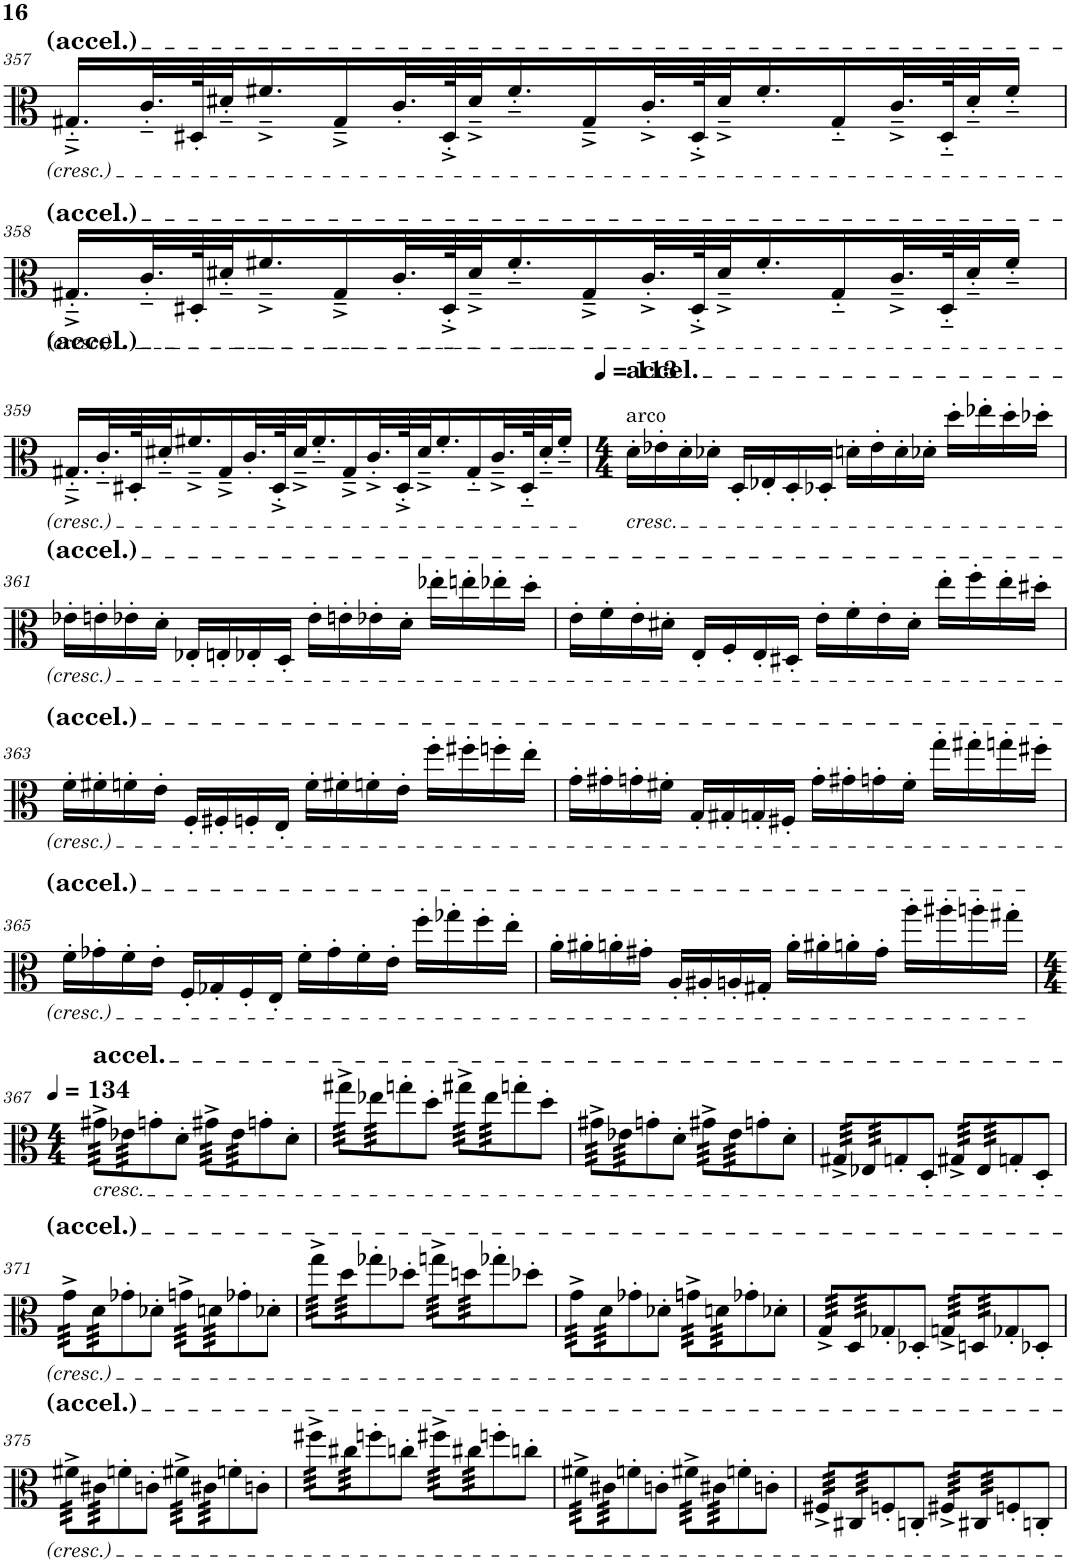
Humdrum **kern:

**kern
*part1
*staff1
*I"Viola
*I'Vla.
!!LO:PB:g=z
*clefC3
*k[]
*M4/4
=357
16.G#X'~^/LL
32.c'~/L
64D#X'/K
32d#X'~/J
16.f#X~^/
16G#~^/
32.c'/L
64D#'^/K
32d#~^/J
16.f#'~/
16G#~^/
32.c'^/L
64D#'^/K
32d#~^/J
16.f#'/
16G#'~/
32.c~^/L
64D#'~/K
32d#'~/J
16f#'~/JJ
!!LO:LB:g=z
=358
16.G#X'~^/LL
32.c'~/L
64D#X'/K
32d#X'~/J
16.f#X~^/
16G#~^/
32.c'/L
64D#'^/K
32d#~^/J
16.f#'~/
16G#~^/
32.c'^/L
64D#'^/K
32d#~^/J
16.f#'/
16G#'~/
32.c~^/L
64D#'~/K
32d#'~/J
16f#'~/JJ
!!LO:LB:g=z
=359
16.G#X'~^/LL
32.c'~/L
64D#X'/K
32d#X'~/J
16.f#X~^/
16G#~^/
32.c'/L
64D#'^/K
32d#~^/J
16.f#'~/
16G#~^/
32.c'^/L
64D#'^/K
32d#~^/J
16.f#'/
16G#'~/
32.c~^/L
64D#'~/K
32d#'~/J
16f#'~/JJ
=360
*M4/4
*MM113
!LO:TX:a:t=arco
!LO:TX:b:i:t=cresc.
!LO:TX:a:t=accel.
16d'\LL
16e-X'\
16d'\
16d-X'\JJ
16D'/LL
16E-X'/
16D'/
16D-X'/JJ
16dn'\LL
16e-'\
16d'\
16d-X'\JJ
16dd'\LL
16ee-X'\
16dd'\
16dd-X'\JJ
!!LO:LB:g=z
=361
16e-X'\LL
16en'\
16e-X'\
16d'\JJ
16E-X'/LL
16En'/
16E-X'/
16D'/JJ
16e-'\LL
16en'\
16e-X'\
16d'\JJ
16ee-X'\LL
16een'\
16ee-X'\
16dd'\JJ
=362
16e'\LL
16f'\
16e'\
16d#X'\JJ
16E'/LL
16F'/
16E'/
16D#X'/JJ
16e'\LL
16f'\
16e'\
16d#'\JJ
16ee'\LL
16ff'\
16ee'\
16dd#X'\JJ
!!LO:LB:g=z
=363
16f'\LL
16f#X'\
16fn'\
16e'\JJ
16F'/LL
16F#X'/
16Fn'/
16E'/JJ
16f'\LL
16f#X'\
16fn'\
16e'\JJ
16ff'\LL
16ff#X'\
16ffn'\
16ee'\JJ
=364
16g'\LL
16g#X'\
16gn'\
16f#X'\JJ
16G'/LL
16G#X'/
16Gn'/
16F#X'/JJ
16g'\LL
16g#X'\
16gn'\
16f#'\JJ
16gg'\LL
16gg#X'\
16ggn'\
16ff#X'\JJ
!!LO:LB:g=z
=365
16f'\LL
16g-X'\
16f'\
16e'\JJ
16F'/LL
16G-X'/
16F'/
16E'/JJ
16f'\LL
16g-'\
16f'\
16e'\JJ
16ff'\LL
16gg-X'\
16ff'\
16ee'\JJ
=366
16a'\LL
16a#X'\
16an'\
16g#X'\JJ
16A'/LL
16A#X'/
16An'/
16G#X'/JJ
16a'\LL
16a#X'\
16an'\
16g#'\JJ
16aa'\LL
16aa#X'\
16aan'\
16gg#X'\JJ
!!LO:LB:g=z
=367
*M4/4
*MM134
!LO:TX:a:t=accel.
!LO:TX:b:i:t=cresc.
*tremolo
64g#X^\LLLL
64g#X^\
64g#X^\
64g#X^\
64g#X^\
64g#X^\
64g#X^\
64g#X^\
64e-X\
64e-X\
64e-X\
64e-X\
64e-X\
64e-X\
64e-X\
64e-X\
*Xtremolo
8gn'\
8d'\J
*tremolo
64g#X^\LLLL
64g#X^\
64g#X^\
64g#X^\
64g#X^\
64g#X^\
64g#X^\
64g#X^\
64e-\
64e-\
64e-\
64e-\
64e-\
64e-\
64e-\
64e-\
*Xtremolo
8gn'\
8d'\J
=368
*tremolo
64gg#X^\LLLL
64gg#X^\
64gg#X^\
64gg#X^\
64gg#X^\
64gg#X^\
64gg#X^\
64gg#X^\
64ee-X\
64ee-X\
64ee-X\
64ee-X\
64ee-X\
64ee-X\
64ee-X\
64ee-X\
*Xtremolo
8ggn'\
8dd'\J
*tremolo
64gg#X^\LLLL
64gg#X^\
64gg#X^\
64gg#X^\
64gg#X^\
64gg#X^\
64gg#X^\
64gg#X^\
64ee-\
64ee-\
64ee-\
64ee-\
64ee-\
64ee-\
64ee-\
64ee-\
*Xtremolo
8ggn'\
8dd'\J
=369
*tremolo
64g#X^\LLLL
64g#X^\
64g#X^\
64g#X^\
64g#X^\
64g#X^\
64g#X^\
64g#X^\
64e-X\
64e-X\
64e-X\
64e-X\
64e-X\
64e-X\
64e-X\
64e-X\
*Xtremolo
8gn'\
8d'\J
*tremolo
64g#X^\LLLL
64g#X^\
64g#X^\
64g#X^\
64g#X^\
64g#X^\
64g#X^\
64g#X^\
64e-\
64e-\
64e-\
64e-\
64e-\
64e-\
64e-\
64e-\
*Xtremolo
8gn'\
8d'\J
=370
*tremolo
64G#X^/LLLL
64G#X^/
64G#X^/
64G#X^/
64G#X^/
64G#X^/
64G#X^/
64G#X^/
64E-X/
64E-X/
64E-X/
64E-X/
64E-X/
64E-X/
64E-X/
64E-X/
*Xtremolo
8Gn'/
8D'/J
*tremolo
64G#X^/LLLL
64G#X^/
64G#X^/
64G#X^/
64G#X^/
64G#X^/
64G#X^/
64G#X^/
64E-/
64E-/
64E-/
64E-/
64E-/
64E-/
64E-/
64E-/
*Xtremolo
8Gn'/
8D'/J
!!LO:LB:g=z
=371
*tremolo
64g^\LLLL
64g^\
64g^\
64g^\
64g^\
64g^\
64g^\
64g^\
64d\
64d\
64d\
64d\
64d\
64d\
64d\
64d\
*Xtremolo
8g-X'\
8d-X'\J
*tremolo
64gn^\LLLL
64gn^\
64gn^\
64gn^\
64gn^\
64gn^\
64gn^\
64gn^\
64dn\
64dn\
64dn\
64dn\
64dn\
64dn\
64dn\
64dn\
*Xtremolo
8g-X'\
8d-X'\J
=372
*tremolo
64gg^\LLLL
64gg^\
64gg^\
64gg^\
64gg^\
64gg^\
64gg^\
64gg^\
64dd\
64dd\
64dd\
64dd\
64dd\
64dd\
64dd\
64dd\
*Xtremolo
8gg-X'\
8dd-X'\J
*tremolo
64ggn^\LLLL
64ggn^\
64ggn^\
64ggn^\
64ggn^\
64ggn^\
64ggn^\
64ggn^\
64ddn\
64ddn\
64ddn\
64ddn\
64ddn\
64ddn\
64ddn\
64ddn\
*Xtremolo
8gg-X'\
8dd-X'\J
=373
*tremolo
64g^\LLLL
64g^\
64g^\
64g^\
64g^\
64g^\
64g^\
64g^\
64d\
64d\
64d\
64d\
64d\
64d\
64d\
64d\
*Xtremolo
8g-X'\
8d-X'\J
*tremolo
64gn^\LLLL
64gn^\
64gn^\
64gn^\
64gn^\
64gn^\
64gn^\
64gn^\
64dn\
64dn\
64dn\
64dn\
64dn\
64dn\
64dn\
64dn\
*Xtremolo
8g-X'\
8d-X'\J
=374
*tremolo
64G^/LLLL
64G^/
64G^/
64G^/
64G^/
64G^/
64G^/
64G^/
64D/
64D/
64D/
64D/
64D/
64D/
64D/
64D/
*Xtremolo
8G-X'/
8D-X'/J
*tremolo
64Gn^/LLLL
64Gn^/
64Gn^/
64Gn^/
64Gn^/
64Gn^/
64Gn^/
64Gn^/
64Dn/
64Dn/
64Dn/
64Dn/
64Dn/
64Dn/
64Dn/
64Dn/
*Xtremolo
8G-X'/
8D-X'/J
!!LO:LB:g=z
=375
*tremolo
64f#X^\LLLL
64f#X^\
64f#X^\
64f#X^\
64f#X^\
64f#X^\
64f#X^\
64f#X^\
64c#X\
64c#X\
64c#X\
64c#X\
64c#X\
64c#X\
64c#X\
64c#X\
*Xtremolo
8fn'\
8cn'\J
*tremolo
64f#X^\LLLL
64f#X^\
64f#X^\
64f#X^\
64f#X^\
64f#X^\
64f#X^\
64f#X^\
64c#X\
64c#X\
64c#X\
64c#X\
64c#X\
64c#X\
64c#X\
64c#X\
*Xtremolo
8fn'\
8cn'\J
=376
*tremolo
64ff#X^\LLLL
64ff#X^\
64ff#X^\
64ff#X^\
64ff#X^\
64ff#X^\
64ff#X^\
64ff#X^\
64cc#X\
64cc#X\
64cc#X\
64cc#X\
64cc#X\
64cc#X\
64cc#X\
64cc#X\
*Xtremolo
8ffn'\
8ccn'\J
*tremolo
64ff#X^\LLLL
64ff#X^\
64ff#X^\
64ff#X^\
64ff#X^\
64ff#X^\
64ff#X^\
64ff#X^\
64cc#X\
64cc#X\
64cc#X\
64cc#X\
64cc#X\
64cc#X\
64cc#X\
64cc#X\
*Xtremolo
8ffn'\
8ccn'\J
=377
*tremolo
64f#X^\LLLL
64f#X^\
64f#X^\
64f#X^\
64f#X^\
64f#X^\
64f#X^\
64f#X^\
64c#X\
64c#X\
64c#X\
64c#X\
64c#X\
64c#X\
64c#X\
64c#X\
*Xtremolo
8fn'\
8cn'\J
*tremolo
64f#X^\LLLL
64f#X^\
64f#X^\
64f#X^\
64f#X^\
64f#X^\
64f#X^\
64f#X^\
64c#X\
64c#X\
64c#X\
64c#X\
64c#X\
64c#X\
64c#X\
64c#X\
*Xtremolo
8fn'\
8cn'\J
=378
*tremolo
64F#X^/LLLL
64F#X^/
64F#X^/
64F#X^/
64F#X^/
64F#X^/
64F#X^/
64F#X^/
64C#X/
64C#X/
64C#X/
64C#X/
64C#X/
64C#X/
64C#X/
64C#X/
*Xtremolo
8Fn'/
8Cn'/J
*tremolo
64F#X^/LLLL
64F#X^/
64F#X^/
64F#X^/
64F#X^/
64F#X^/
64F#X^/
64F#X^/
64C#X/
64C#X/
64C#X/
64C#X/
64C#X/
64C#X/
64C#X/
64C#X/
*Xtremolo
8Fn'/
8Cn'/J
=
*-
